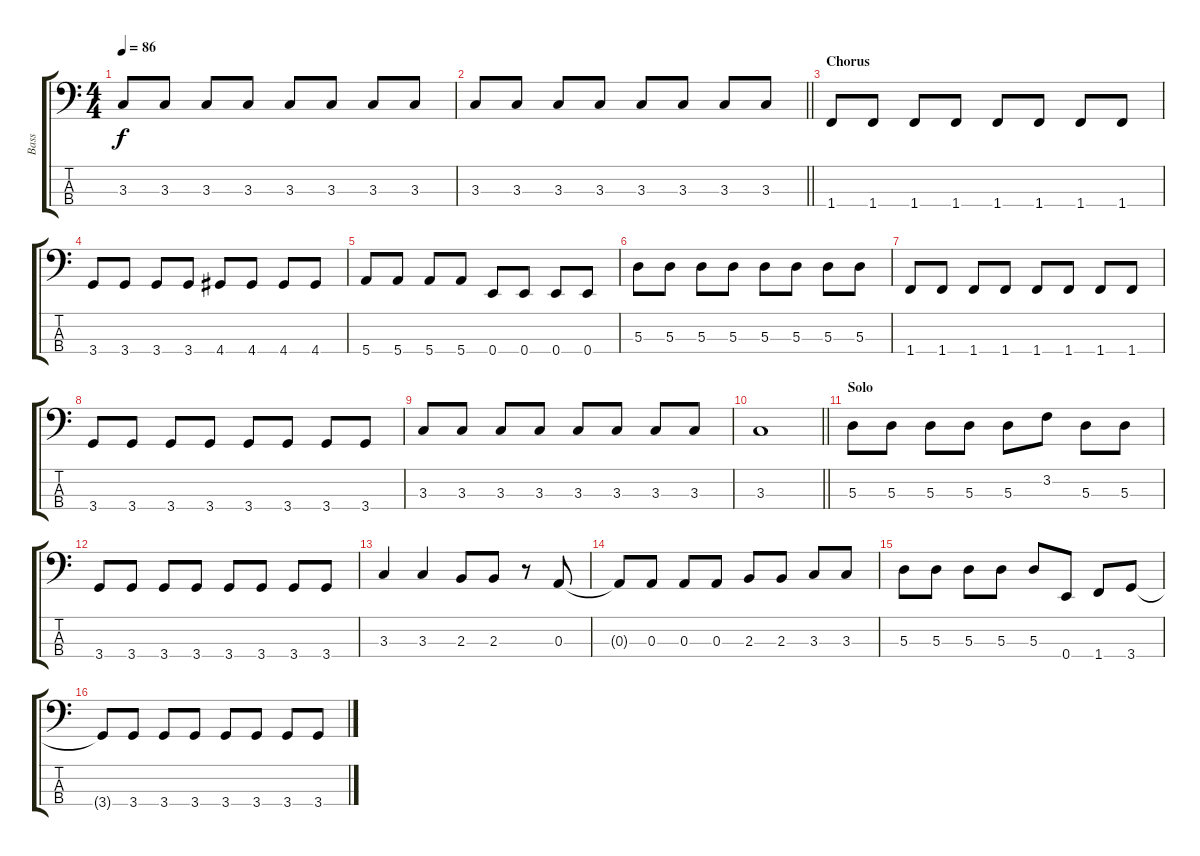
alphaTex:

\track ("Bass" "Bass") {instrument electricbassfinger}
\staff {score tabs}
\tuning (G2 D2 A1 E1) {hide}
\ts (4 4)
\tempo 86
\clef f4
\ks c
3.3.8{dy f} 3.3.8 3.3.8 3.3.8 3.3.8 3.3.8 3.3.8 3.3.8 |
\barLineRight lightlight
3.3.8 3.3.8 3.3.8 3.3.8 3.3.8 3.3.8 3.3.8 3.3.8 |
\section ("" "Chorus")
1.4.8 1.4.8 1.4.8 1.4.8 1.4.8 1.4.8 1.4.8 1.4.8 |
3.4.8 3.4.8 3.4.8 3.4.8 4.4.8 4.4.8 4.4.8 4.4.8 |
5.4.8 5.4.8 5.4.8 5.4.8 0.4.8 0.4.8 0.4.8 0.4.8 |
5.3.8 5.3.8 5.3.8 5.3.8 5.3.8 5.3.8 5.3.8 5.3.8 |
1.4.8 1.4.8 1.4.8 1.4.8 1.4.8 1.4.8 1.4.8 1.4.8 |
3.4.8 3.4.8 3.4.8 3.4.8 3.4.8 3.4.8 3.4.8 3.4.8 |
3.3.8 3.3.8 3.3.8 3.3.8 3.3.8 3.3.8 3.3.8 3.3.8 |
\barLineRight lightlight
3.3.1 |
\section ("" "Solo")
5.3.8 5.3.8 5.3.8 5.3.8 5.3.8 3.2.8 5.3.8 5.3.8 |
3.4.8 3.4.8 3.4.8 3.4.8 3.4.8 3.4.8 3.4.8 3.4.8 |
3.3.4 3.3.4 2.3.8 2.3.8 r.8 0.3.8 |
0.3{t}.8 0.3.8 0.3.8 0.3.8 2.3.8 2.3.8 3.3.8 3.3.8 |
5.3.8 5.3.8 5.3.8 5.3.8 5.3.8 0.4.8 1.4.8 3.4.8 |
3.4{t}.8 3.4.8 3.4.8 3.4.8 3.4.8 3.4.8 3.4.8 3.4.8
